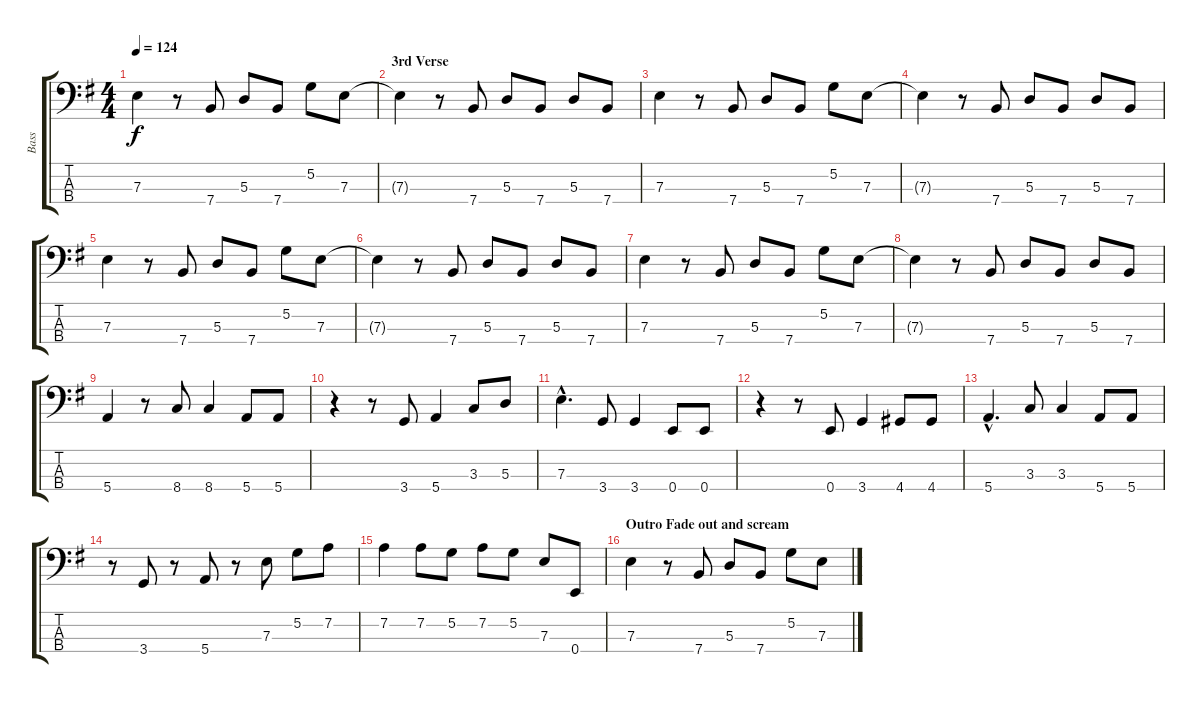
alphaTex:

\track ("Bass" "Bass") {instrument electricbassfinger}
\staff {score tabs}
\tuning (G2 D2 A1 E1) {hide}
\ts (4 4)
\tempo 124
\clef f4
\ks g
7.3.4{dy f} r.8 7.4.8 5.3.8 7.4.8 5.2.8 7.3.8 |
\section ("" "3rd Verse")
7.3{t}.4 r.8 7.4.8 5.3.8 7.4.8 5.3.8 7.4.8 |
7.3.4 r.8 7.4.8 5.3.8 7.4.8 5.2.8 7.3.8 |
7.3{t}.4 r.8 7.4.8 5.3.8 7.4.8 5.3.8 7.4.8 |
7.3.4 r.8 7.4.8 5.3.8 7.4.8 5.2.8 7.3.8 |
7.3{t}.4 r.8 7.4.8 5.3.8 7.4.8 5.3.8 7.4.8 |
7.3.4 r.8 7.4.8 5.3.8 7.4.8 5.2.8 7.3.8 |
7.3{t}.4 r.8 7.4.8 5.3.8 7.4.8 5.3.8 7.4.8 |
5.4.4 r.8 8.4.8 8.4.4 5.4.8 5.4.8 |
r.4 r.8 3.4.8 5.4.4 3.3.8 5.3.8 |
7.3{hac}.4{d} 3.4.8 3.4.4 0.4.8 0.4.8 |
r.4 r.8 0.4.8 3.4.4 4.4.8 4.4.8 |
5.4{hac}.4{d} 3.3.8 3.3.4 5.4.8 5.4.8 |
r.8 3.4.8 r.8 5.4.8 r.8 7.3.8 5.2.8 7.2.8 |
7.2.4 7.2.8 5.2.8 7.2.8 5.2.8 7.3.8 0.4.8 |
\section ("" "Outro Fade out and scream")
7.3.4 r.8 7.4.8 5.3.8 7.4.8 5.2.8 7.3.8
